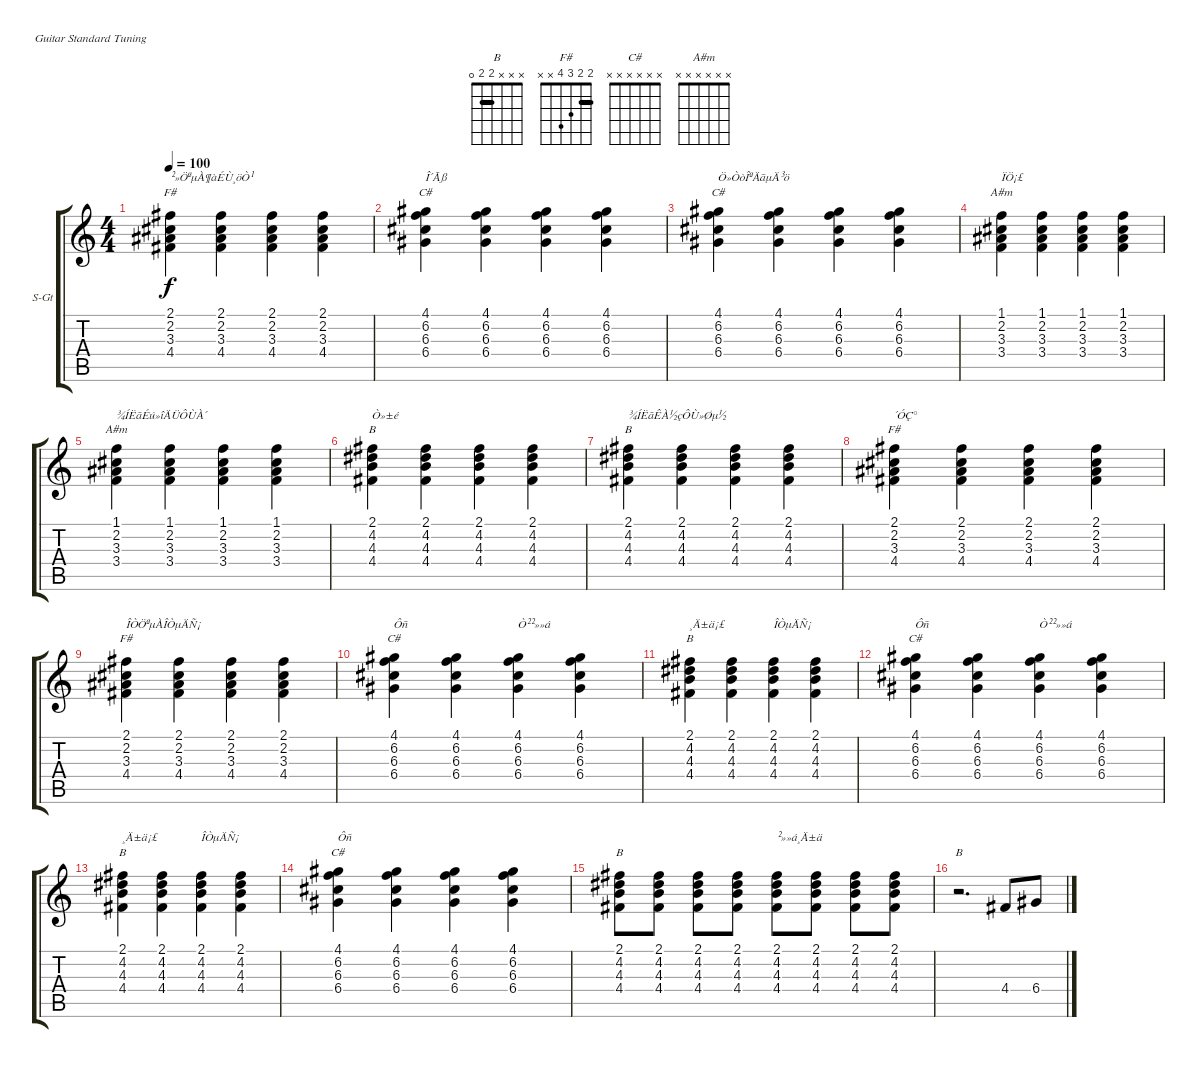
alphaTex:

\bracketExtendMode groupsimilarinstruments
\firstSystemTrackNameOrientation horizontal
\otherSystemsTrackNameOrientation horizontal
\track ("F#µ÷¼üÅÌ" "S-Gt") {instrument electricgrandpiano}
\staff {score tabs}
\tuning (E4 B3 G3 D3 A2 E2)
\displaytranspose 12
\chord ("B" 2 4 4 4 x x)
\chord ("F#" 2 2 3 4 x x) {barre 2}
\chord ("C#" 4 6 6 6 x x) {firstfret 4}
\chord ("A#m" x x x x x x)
\chord ("B" x x x x x x)
\chord ("C#" x x x x x x)
\chord ("B" x x x 2 2 0) {barre 2}
\ts (4 4)
\tempo 100
\clef g2
\ks c
(2.1 2.2 3.3 4.4).4{ch "F#" txt "²»ÖªµÀ¶àÉÙ¸öÒ¹" dy f} (2.1 2.2 3.3 4.4).4 (2.1 2.2 3.3 4.4).4 (2.1 2.2 3.3 4.4).4 |
(4.1 6.2 6.3 6.4).4{ch "C#" txt "Î´Ãß"} (4.1 6.2 6.3 6.4).4 (4.1 6.2 6.3 6.4).4 (4.1 6.2 6.3 6.4).4 |
(4.1 6.2 6.3 6.4).4{ch "C#" txt "Ö»ÒòÎªÄãµÄ³ö"} (4.1 6.2 6.3 6.4).4 (4.1 6.2 6.3 6.4).4 (4.1 6.2 6.3 6.4).4 |
(1.1 2.2 3.3 3.4).4{ch "A#m" txt "ÏÖ¡£"} (1.1 2.2 3.3 3.4).4 (1.1 2.2 3.3 3.4).4 (1.1 2.2 3.3 3.4).4 |
(1.1 2.2 3.3 3.4).4{ch "A#m" txt "¾ÍËãÉú»îÄÜÔÙÀ´"} (1.1 2.2 3.3 3.4).4 (1.1 2.2 3.3 3.4).4 (1.1 2.2 3.3 3.4).4 |
(2.1 4.2 4.3 4.4).4{ch "B" txt "Ò»±é"} (2.1 4.2 4.3 4.4).4 (2.1 4.2 4.3 4.4).4 (2.1 4.2 4.3 4.4).4 |
(2.1 4.2 4.3 4.4).4{ch "B" txt "¾ÍËãÊÀ½çÔÙ»Øµ½"} (2.1 4.2 4.3 4.4).4 (2.1 4.2 4.3 4.4).4 (2.1 4.2 4.3 4.4).4 |
(2.1 2.2 3.3 4.4).4{ch "F#" txt "´ÓÇ°"} (2.1 2.2 3.3 4.4).4 (2.1 2.2 3.3 4.4).4 (2.1 2.2 3.3 4.4).4 |
(2.1 2.2 3.3 4.4).4{ch "F#" txt "ÎÒÖªµÀÎÒµÄÑ¡"} (2.1 2.2 3.3 4.4).4 (2.1 2.2 3.3 4.4).4 (2.1 2.2 3.3 4.4).4 |
(4.1 6.2 6.3 6.4).4{ch "C#" txt "Ôñ"} (4.1 6.2 6.3 6.4).4 (4.1 6.2 6.3 6.4).4{txt "Ò²²»»á"} (4.1 6.2 6.3 6.4).4 |
(2.1 4.2 4.3 4.4).4{ch "B" txt "¸Ä±ä¡£"} (2.1 4.2 4.3 4.4).4 (2.1 4.2 4.3 4.4).4{txt "ÎÒµÄÑ¡"} (2.1 4.2 4.3 4.4).4 |
(4.1 6.2 6.3 6.4).4{ch "C#" txt "Ôñ"} (4.1 6.2 6.3 6.4).4 (4.1 6.2 6.3 6.4).4{txt "Ò²²»»á"} (4.1 6.2 6.3 6.4).4 |
(2.1 4.2 4.3 4.4).4{ch "B" txt "¸Ä±ä¡£"} (2.1 4.2 4.3 4.4).4 (2.1 4.2 4.3 4.4).4{txt "ÎÒµÄÑ¡"} (2.1 4.2 4.3 4.4).4 |
(4.1 6.2 6.3 6.4).4{ch "C#" txt "Ôñ                 "} (4.1 6.2 6.3 6.4).4 (4.1 6.2 6.3 6.4).4 (4.1 6.2 6.3 6.4).4 |
(2.1 4.2 4.3 4.4).8{ch "B"} (2.1 4.2 4.3 4.4).8 (2.1 4.2 4.3 4.4).8 (2.1 4.2 4.3 4.4).8 (2.1 4.2 4.3 4.4).8{txt "²»»á¸Ä±ä"} (2.1 4.2 4.3 4.4).8 (2.1 4.2 4.3 4.4).8 (2.1 4.2 4.3 4.4).8 |
r.2{d ch "B"} 4.4.8 6.4.8
